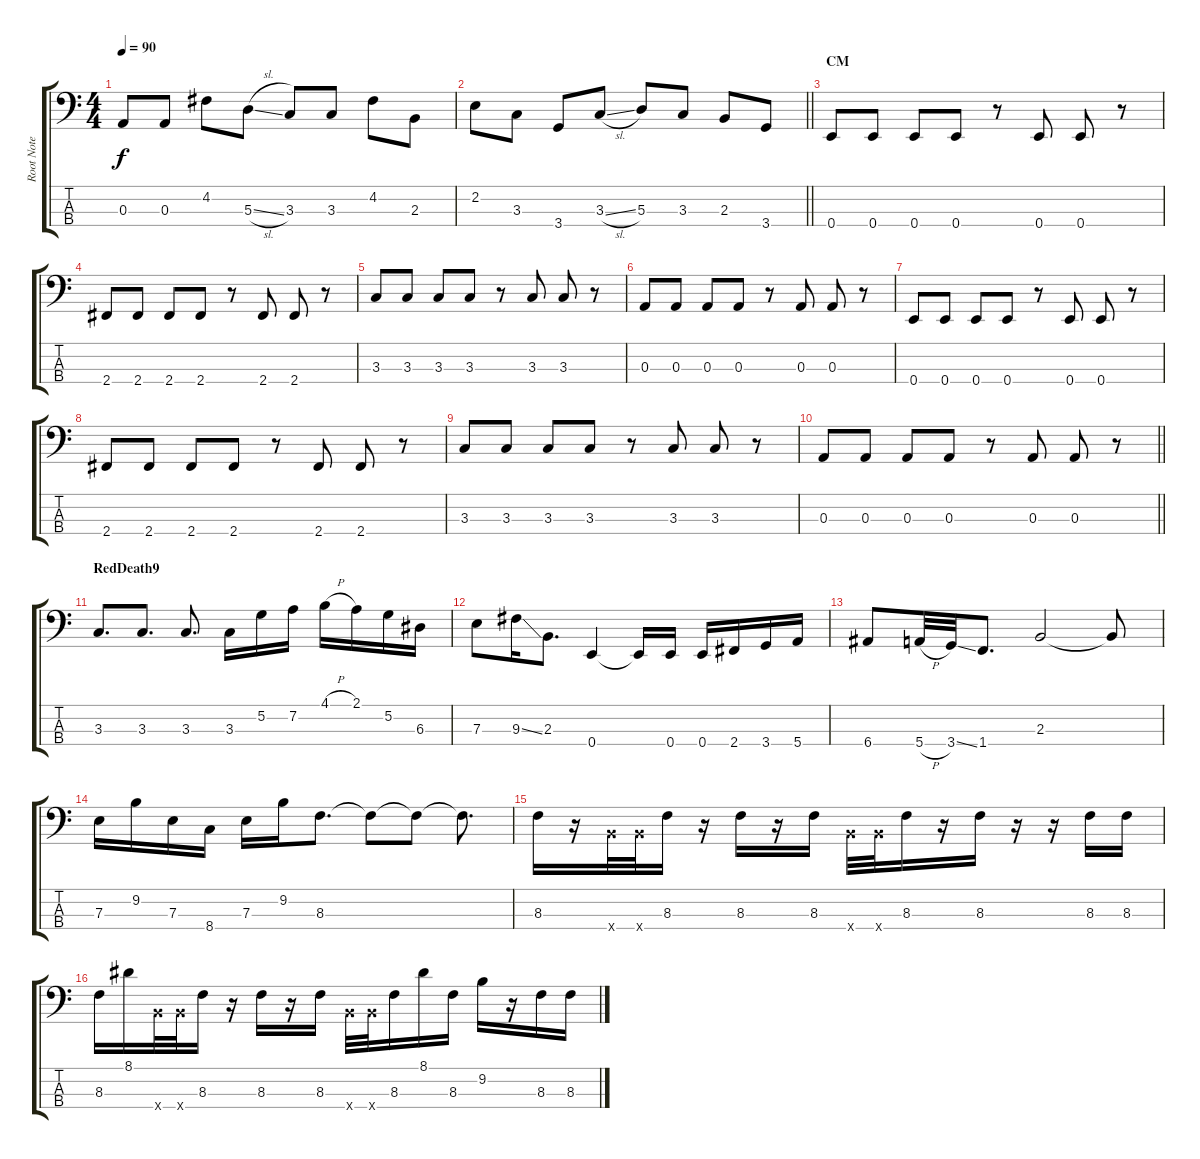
\track ("Root Note Maniac" "Root Note ") {instrument electricbassfinger}
\staff {score tabs}
\tuning (G2 D2 A1 E1) {hide}
\ts (4 4)
\tempo 90
\clef f4
\ks c
0.3.8{dy f} 0.3.8 4.2.8 5.3{sl}.8 3.3.8 3.3.8 4.2.8 2.3.8 |
\barLineRight lightlight
2.2.8 3.3.8 3.4.8 3.3{sl}.8 5.3.8 3.3.8 2.3.8 3.4.8 |
\section ("" "CM")
0.4.8 0.4.8 0.4.8 0.4.8 r.8 0.4.8 0.4.8 r.8 |
2.4.8 2.4.8 2.4.8 2.4.8 r.8 2.4.8 2.4.8 r.8 |
3.3.8 3.3.8 3.3.8 3.3.8 r.8 3.3.8 3.3.8 r.8 |
0.3.8 0.3.8 0.3.8 0.3.8 r.8 0.3.8 0.3.8 r.8 |
0.4.8 0.4.8 0.4.8 0.4.8 r.8 0.4.8 0.4.8 r.8 |
2.4.8 2.4.8 2.4.8 2.4.8 r.8 2.4.8 2.4.8 r.8 |
3.3.8 3.3.8 3.3.8 3.3.8 r.8 3.3.8 3.3.8 r.8 |
\barLineRight lightlight
0.3.8 0.3.8 0.3.8 0.3.8 r.8 0.3.8 0.3.8 r.8 |
\section ("" "RedDeath9")
3.3.8{d} 3.3.8{d} 3.3.8{d} 3.3.16 5.2.16 7.2.16 4.1{h}.16 2.1.16 5.2.16 6.3.16 |
7.3.8 9.3{ss}.16 2.3.8{d} 0.4.4 0.4{t}.16 0.4.16 0.4.16 2.4.16 3.4.16 5.4.16 |
6.4.8 5.4{h}.32 3.4{ss}.32 1.4.8{d} 2.3.2 2.3{t}.8 |
7.3.16 9.2.16 7.3.16 8.4.16 7.3.16 9.2.16 8.3.8{d} 8.3{t}.8 8.3{t}.8 8.3{t}.8{d} |
8.3.16 r.16 7.4{x}.32 7.4{x}.32 8.3.16 r.16 8.3.16 r.16 8.3.16 7.4{x}.32 7.4{x}.32 8.3.16 r.16 8.3.16 r.16 r.16 8.3.16 8.3.16 |
8.3.16 8.1.16 7.4{x}.32 7.4{x}.32 8.3.16 r.16 8.3.16 r.16 8.3.16 7.4{x}.32 7.4{x}.32 8.3.16 8.1.16 8.3.16 9.2.16 r.16 8.3.16 8.3.16
